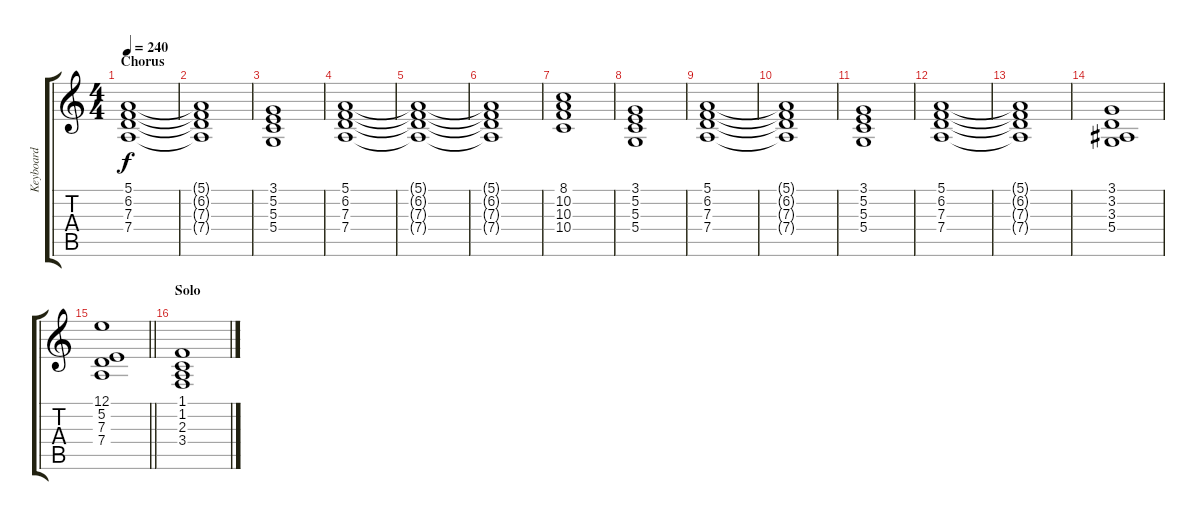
\track ("Keyboard" "Keyboard") {instrument synthstrings1}
\staff {score tabs}
\tuning (E4 B3 G3 D3 A2 E2) {hide}
\ts (4 4)
\section ("" "Chorus")
\tempo 240
\clef g2
\ks c
(5.1 6.2 7.3 7.4).1{dy f} |
(5.1{t} 6.2{t} 7.3{t} 7.4{t}).1 |
(3.1 5.2 5.3 5.4).1 |
(5.1 6.2 7.3 7.4).1 |
(5.1{t} 6.2{t} 7.3{t} 7.4{t}).1 |
(5.1{t} 6.2{t} 7.3{t} 7.4{t}).1 |
(8.1 10.2 10.3 10.4).1 |
(3.1 5.2 5.3 5.4).1 |
(5.1 6.2 7.3 7.4).1 |
(5.1{t} 6.2{t} 7.3{t} 7.4{t}).1 |
(3.1 5.2 5.3 5.4).1 |
(5.1 6.2 7.3 7.4).1 |
(5.1{t} 6.2{t} 7.3{t} 7.4{t}).1 |
(3.1 3.2 3.3 5.4).1 |
\barLineRight lightlight
(12.1 5.2 7.3 7.4).1 |
\section ("" "Solo")
(1.1 1.2 2.3 3.4).1
